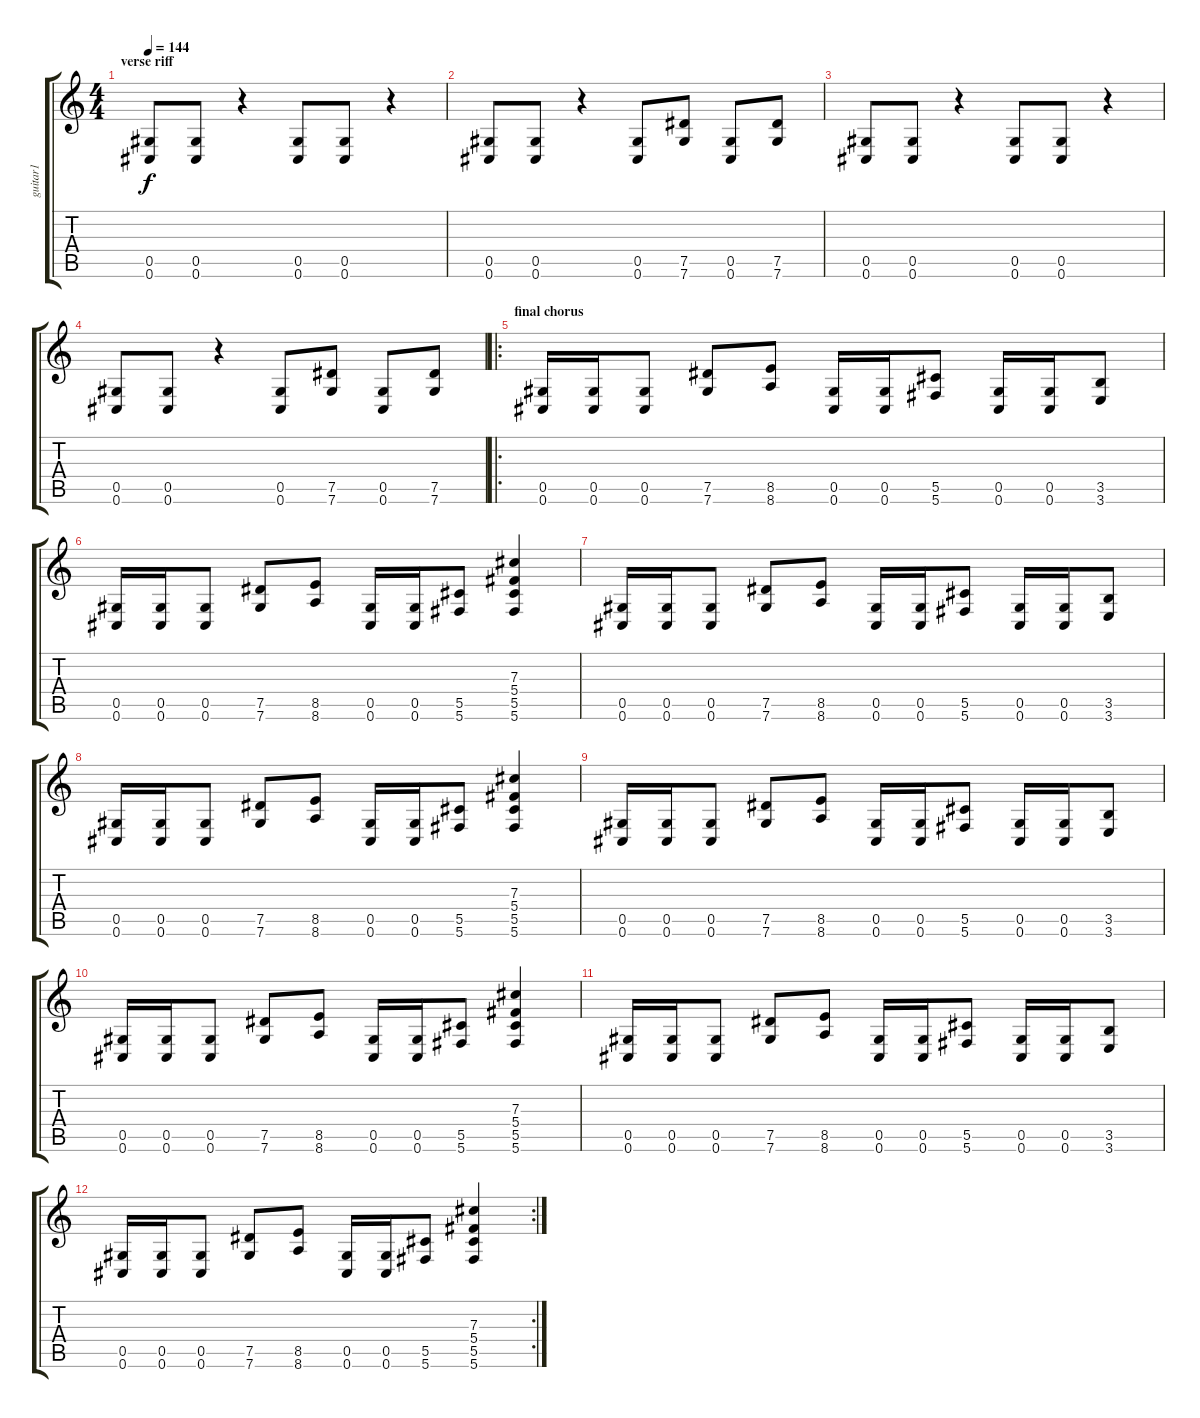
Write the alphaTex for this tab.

\track ("guitar1" "guitar1") {instrument distortionguitar}
\staff {score tabs}
\tuning (Eb4 Bb3 Gb3 Db3 Ab2 Db2) {hide}
\ts (4 4)
\section ("" "verse riff")
\tempo 144
\clef g2
\ks c
(0.5 0.6).8{dy f} (0.5 0.6).8 r.4 (0.5 0.6).8 (0.5 0.6).8 r.4 |
(0.5 0.6).8 (0.5 0.6).8 r.4 (0.5 0.6).8 (7.5 7.6).8 (0.5 0.6).8 (7.5 7.6).8 |
(0.5 0.6).8 (0.5 0.6).8 r.4 (0.5 0.6).8 (0.5 0.6).8 r.4 |
(0.5 0.6).8 (0.5 0.6).8 r.4 (0.5 0.6).8 (7.5 7.6).8 (0.5 0.6).8 (7.5 7.6).8 |
\ro
\section ("" "final chorus")
(0.5 0.6).16 (0.5 0.6).16 (0.5 0.6).8 (7.5 7.6).8 (8.5 8.6).8 (0.5 0.6).16 (0.5 0.6).16 (5.5 5.6).8 (0.5 0.6).16 (0.5 0.6).16 (3.5 3.6).8 |
(0.5 0.6).16 (0.5 0.6).16 (0.5 0.6).8 (7.5 7.6).8 (8.5 8.6).8 (0.5 0.6).16 (0.5 0.6).16 (5.5 5.6).8 (7.3 5.4 5.5 5.6).4 |
(0.5 0.6).16 (0.5 0.6).16 (0.5 0.6).8 (7.5 7.6).8 (8.5 8.6).8 (0.5 0.6).16 (0.5 0.6).16 (5.5 5.6).8 (0.5 0.6).16 (0.5 0.6).16 (3.5 3.6).8 |
(0.5 0.6).16 (0.5 0.6).16 (0.5 0.6).8 (7.5 7.6).8 (8.5 8.6).8 (0.5 0.6).16 (0.5 0.6).16 (5.5 5.6).8 (7.3 5.4 5.5 5.6).4 |
(0.5 0.6).16 (0.5 0.6).16 (0.5 0.6).8 (7.5 7.6).8 (8.5 8.6).8 (0.5 0.6).16 (0.5 0.6).16 (5.5 5.6).8 (0.5 0.6).16 (0.5 0.6).16 (3.5 3.6).8 |
(0.5 0.6).16 (0.5 0.6).16 (0.5 0.6).8 (7.5 7.6).8 (8.5 8.6).8 (0.5 0.6).16 (0.5 0.6).16 (5.5 5.6).8 (7.3 5.4 5.5 5.6).4 |
(0.5 0.6).16 (0.5 0.6).16 (0.5 0.6).8 (7.5 7.6).8 (8.5 8.6).8 (0.5 0.6).16 (0.5 0.6).16 (5.5 5.6).8 (0.5 0.6).16 (0.5 0.6).16 (3.5 3.6).8 |
\rc 2
(0.5 0.6).16 (0.5 0.6).16 (0.5 0.6).8 (7.5 7.6).8 (8.5 8.6).8 (0.5 0.6).16 (0.5 0.6).16 (5.5 5.6).8 (7.3 5.4 5.5 5.6).4
